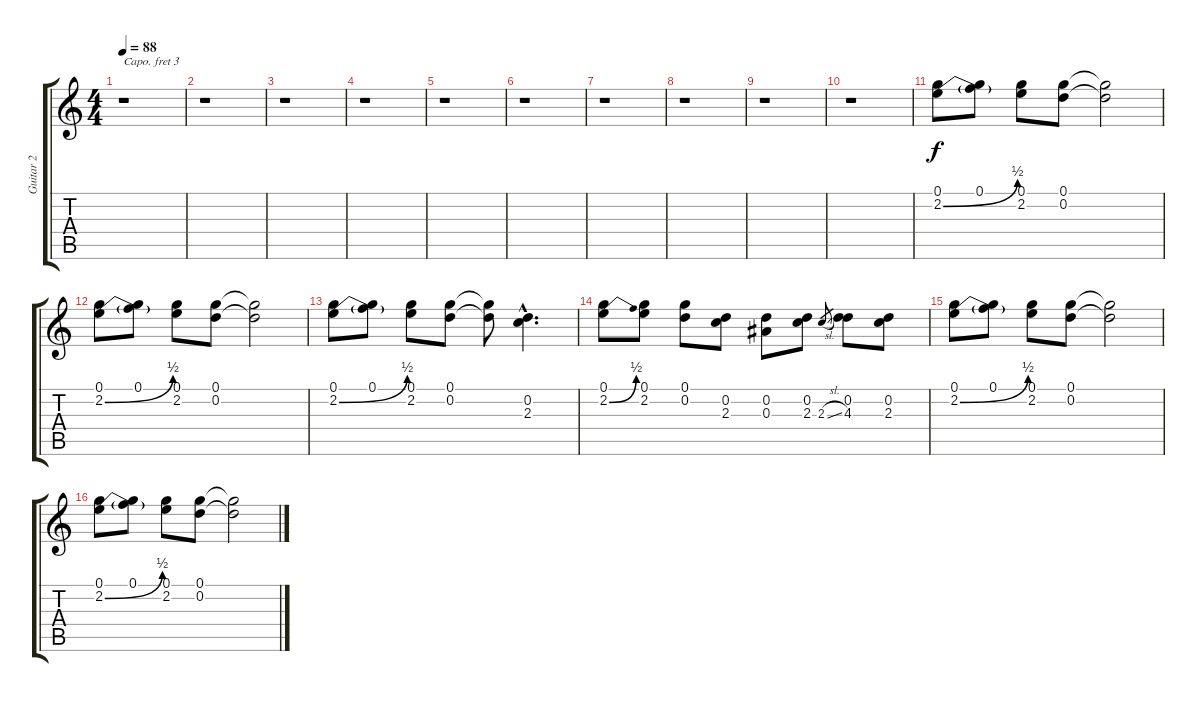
\track ("Guitar 2" "Guitar 2") {instrument distortionguitar}
\staff {score tabs}
\capo 3
\tuning (E4 B3 G3 D3 A2 E2) {hide}
\ts (4 4)
\tempo 88
\clef g2
\ks c
r.1{dy f} |
r.1 |
r.1 |
r.1 |
r.1 |
r.1 |
r.1 |
r.1 |
r.1 |
r.1 |
(0.1 2.2{be (bend 0 0 60 2)}).8 (0.1 2.2{t}).8 (0.1 2.2).8 (0.1 0.2).8 (0.1{t} 0.2{t}).2 |
(0.1 2.2{be (bend 0 0 60 2)}).8 (0.1 2.2{t}).8 (0.1 2.2).8 (0.1 0.2).8 (0.1{t} 0.2{t}).2 |
(0.1 2.2{be (bend 0 0 60 2)}).8 (0.1 2.2{t}).8 (0.1 2.2).8 (0.1 0.2).8 (0.1{t} 0.2{t}).8 (0.2{hac} 2.3{hac}).4{d} |
(0.1 2.2{be (bend 0 0 60 2)}).8 (0.1 2.2).8 (0.1 0.2).8 (0.2 2.3).8 (0.2 0.3).8 (0.2 2.3).8 2.3{sl}.8{gr} (0.2 4.3).8 (0.2 2.3).8 |
(0.1 2.2{be (bend 0 0 60 2)}).8 (0.1 2.2{t}).8 (0.1 2.2).8 (0.1 0.2).8 (0.1{t} 0.2{t}).2 |
(0.1 2.2{be (bend 0 0 60 2)}).8 (0.1 2.2{t}).8 (0.1 2.2).8 (0.1 0.2).8 (0.1{t} 0.2{t}).2
